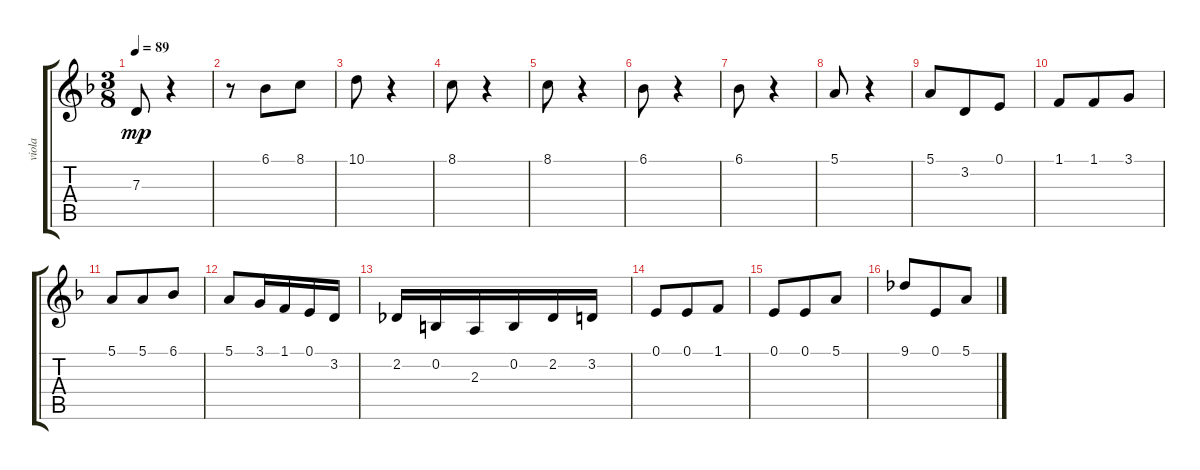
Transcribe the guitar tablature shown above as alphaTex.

\track ("viola" "viola") {instrument stringensemble1}
\staff {score tabs}
\tuning (E4 B3 G3 D3 A2 E2) {hide}
\ts (3 8)
\tempo 89
\clef g2
\ks dminor
7.3.8{dy mp} r.4 |
r.8 6.1.8 8.1.8 |
10.1.8 r.4 |
8.1.8 r.4 |
8.1.8 r.4 |
6.1.8 r.4 |
6.1.8 r.4 |
5.1.8 r.4 |
5.1.8 3.2.8 0.1.8 |
1.1.8 1.1.8 3.1.8 |
5.1.8 5.1.8 6.1.8 |
5.1.8 3.1.16 1.1.16 0.1.16 3.2.16 |
2.2.16 0.2.16 2.3.16 0.2.16 2.2.16 3.2.16 |
0.1.8 0.1.8 1.1.8 |
0.1.8 0.1.8 5.1.8 |
9.1.8 0.1.8 5.1.8
